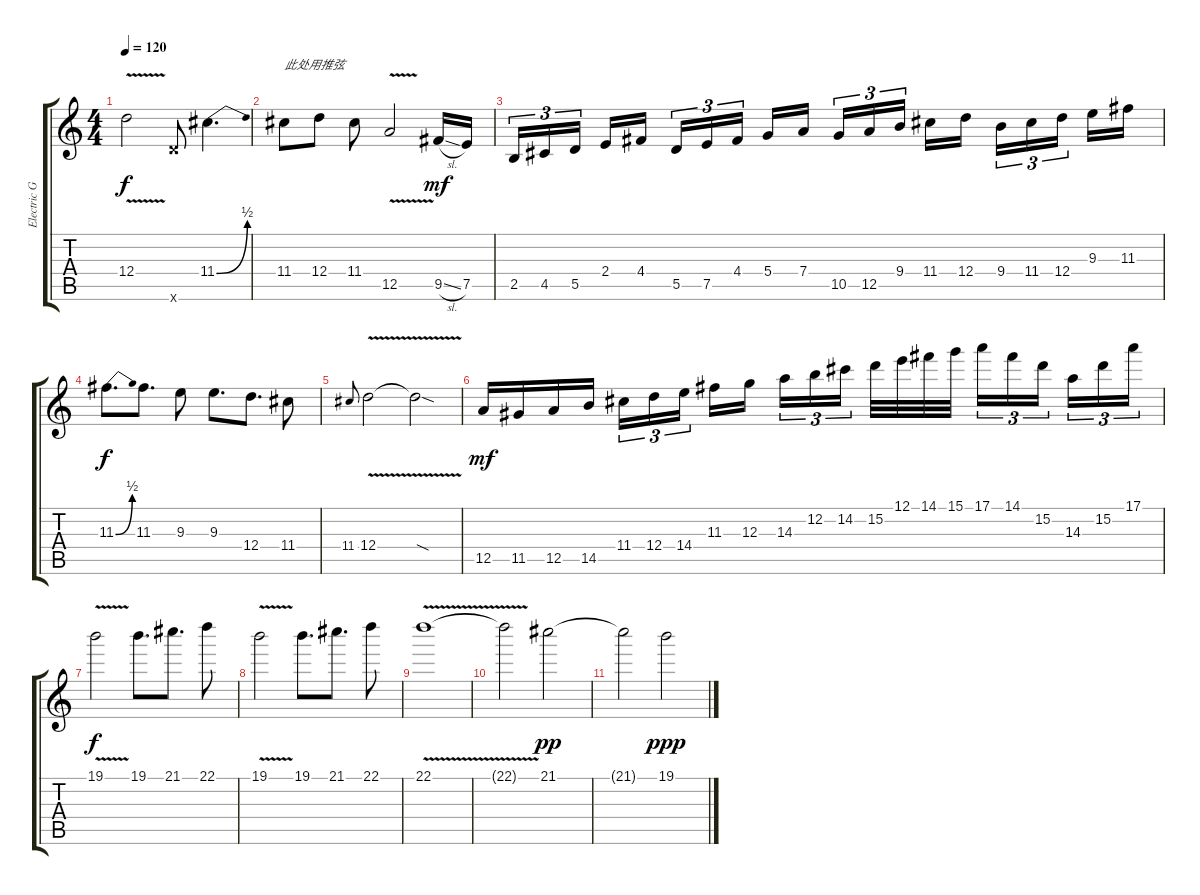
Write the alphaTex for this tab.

\track ("Electric Guitar" "Electric G") {instrument distortionguitar}
\staff {score tabs}
\tuning (E4 B3 G3 D3 A2 E2) {hide}
\ts (4 4)
\tempo 120
\clef g2
\ks c
12.4{v}.2{dy f} 10.6{x}.8 11.4{be (bend 0 0 60 2)}.4{d} |
11.4.8{txt "此处用推弦"} 12.4.8 11.4.8 12.5{v}.2 9.5{sl}.16{dy mf} 7.5.16 |
2.5.16{tu (3 2)} 4.5.16{tu (3 2)} 5.5.16{tu (3 2)} 2.4.16 4.4.16 5.5.16{tu (3 2)} 7.5.16{tu (3 2)} 4.4.16{tu (3 2)} 5.4.16 7.4.16 10.5.16{tu (3 2)} 12.5.16{tu (3 2)} 9.4.16{tu (3 2)} 11.4.16 12.4.16 9.4.16{tu (3 2)} 11.4.16{tu (3 2)} 12.4.16{tu (3 2)} 9.3.16 11.3.16 |
11.3{be (bend 0 0 60 2)}.8{d dy f} 11.3.8{d} 9.3.8 9.3.8{d} 12.4.8{d} 11.4.8 |
11.4.8{gr onbeat} 12.4{v}.2 12.4{sod t}.2 |
12.5.16{dy mf} 11.5.16 12.5.16 14.5.16 11.4.16{tu (3 2)} 12.4.16{tu (3 2)} 14.4.16{tu (3 2)} 11.3.16 12.3.16 14.3.16{tu (3 2)} 12.2.16{tu (3 2)} 14.2.16{tu (3 2)} 15.2.32 12.1.32 14.1.32 15.1.32 17.1.16{tu (3 2)} 14.1.16{tu (3 2)} 15.2.16{tu (3 2)} 14.3.16{tu (3 2)} 15.2.16{tu (3 2)} 17.1.16{tu (3 2)} |
19.1{v}.2{dy f} 19.1.8{d} 21.1.8{d} 22.1.8 |
19.1{v}.2 19.1.8{d} 21.1.8{d} 22.1.8 |
22.1{v}.1 |
22.1{t}.2 21.1.2{dy pp} |
21.1{t}.2 19.1.2{dy ppp}
